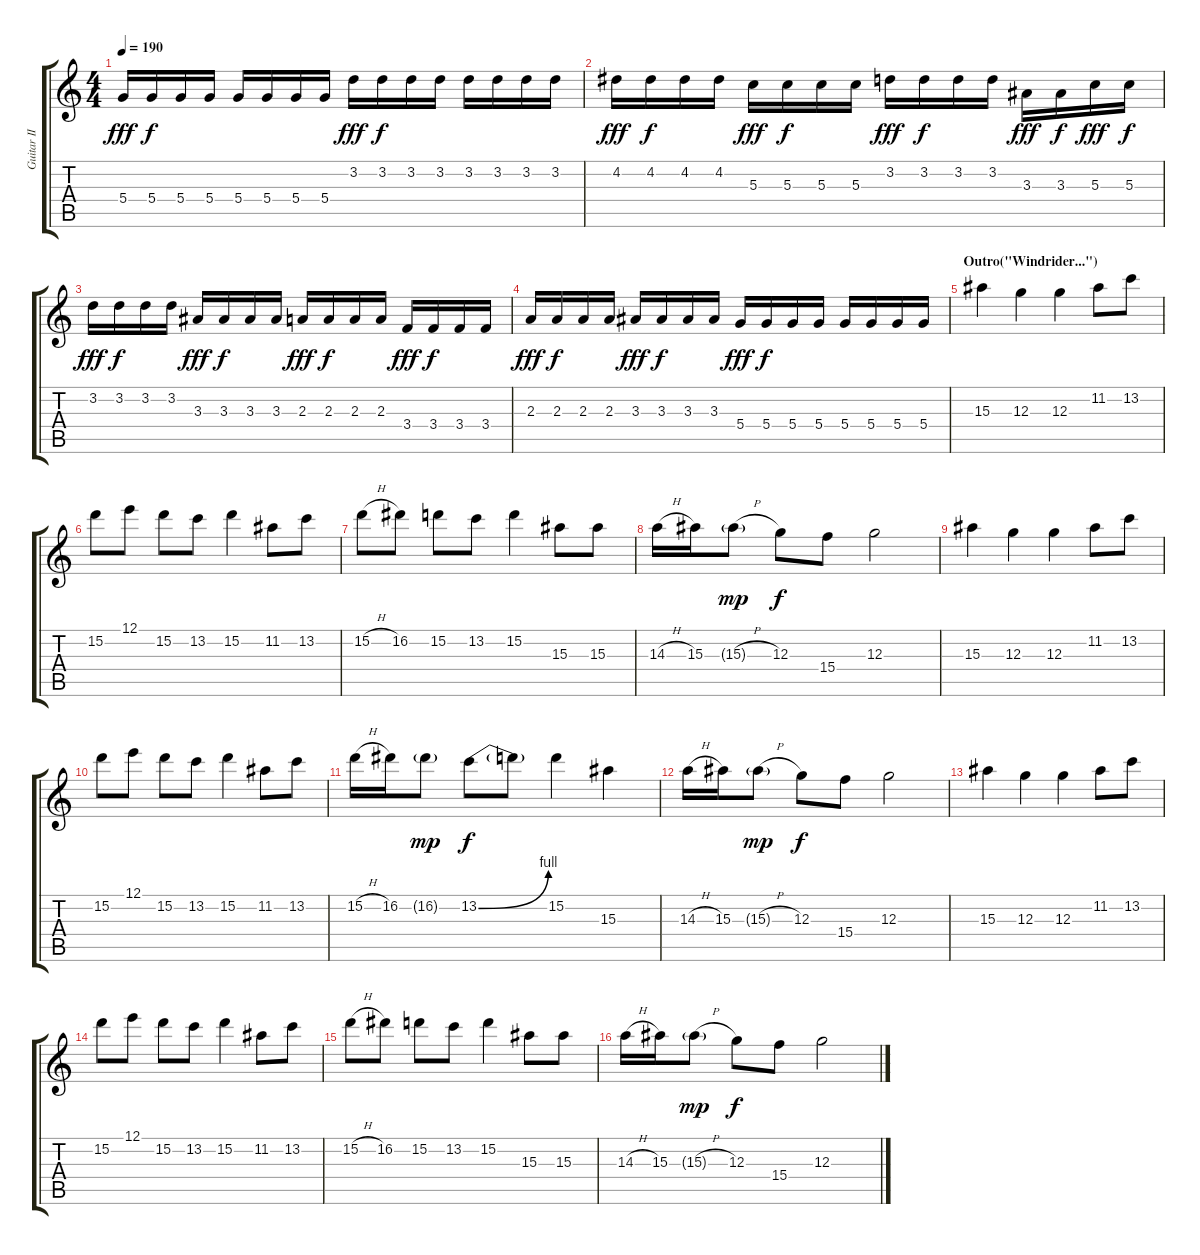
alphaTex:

\track ("Guitar II" "Guitar II") {instrument distortionguitar}
\staff {score tabs}
\tuning (E4 B3 G3 D3 A2 E2) {hide}
\ts (4 4)
\tempo 190
\clef g2
\ks c
5.4.16{dy fff} 5.4.16{dy f} 5.4.16 5.4.16 5.4.16 5.4.16 5.4.16 5.4.16 3.2.16{dy fff} 3.2.16{dy f} 3.2.16 3.2.16 3.2.16 3.2.16 3.2.16 3.2.16 |
4.2.16{dy fff} 4.2.16{dy f} 4.2.16 4.2.16 5.3.16{dy fff} 5.3.16{dy f} 5.3.16 5.3.16 3.2.16{dy fff} 3.2.16{dy f} 3.2.16 3.2.16 3.3.16{dy fff} 3.3.16{dy f} 5.3.16{dy fff} 5.3.16{dy f} |
3.2.16{dy fff} 3.2.16{dy f} 3.2.16 3.2.16 3.3.16{dy fff} 3.3.16{dy f} 3.3.16 3.3.16 2.3.16{dy fff} 2.3.16{dy f} 2.3.16 2.3.16 3.4.16{dy fff} 3.4.16{dy f} 3.4.16 3.4.16 |
2.3.16{dy fff} 2.3.16{dy f} 2.3.16 2.3.16 3.3.16{dy fff} 3.3.16{dy f} 3.3.16 3.3.16 5.4.16{dy fff} 5.4.16{dy f} 5.4.16 5.4.16 5.4.16 5.4.16 5.4.16 5.4.16 |
\section ("" "Outro(\"Windrider...\")")
15.3.4 12.3.4 12.3.4 11.2.8 13.2.8 |
15.2.8 12.1.8 15.2.8 13.2.8 15.2.4 11.2.8 13.2.8 |
15.2{h}.8 16.2.8 15.2.8 13.2.8 15.2.4 15.3.8 15.3.8 |
14.3{h}.16 15.3.16 15.3{h g}.8{dy mp} 12.3.8{dy f} 15.4.8 12.3.2 |
15.3.4 12.3.4 12.3.4 11.2.8 13.2.8 |
15.2.8 12.1.8 15.2.8 13.2.8 15.2.4 11.2.8 13.2.8 |
15.2{h}.16 16.2.16 16.2{g}.8{dy mp} 13.2{be (bend 0 0 60 4)}.8{dy f} 13.2{t}.8 15.2.4 15.3.4 |
14.3{h}.16 15.3.16 15.3{h g}.8{dy mp} 12.3.8{dy f} 15.4.8 12.3.2 |
15.3.4 12.3.4 12.3.4 11.2.8 13.2.8 |
15.2.8 12.1.8 15.2.8 13.2.8 15.2.4 11.2.8 13.2.8 |
15.2{h}.8 16.2.8 15.2.8 13.2.8 15.2.4 15.3.8 15.3.8 |
14.3{h}.16 15.3.16 15.3{h g}.8{dy mp} 12.3.8{dy f} 15.4.8 12.3.2
